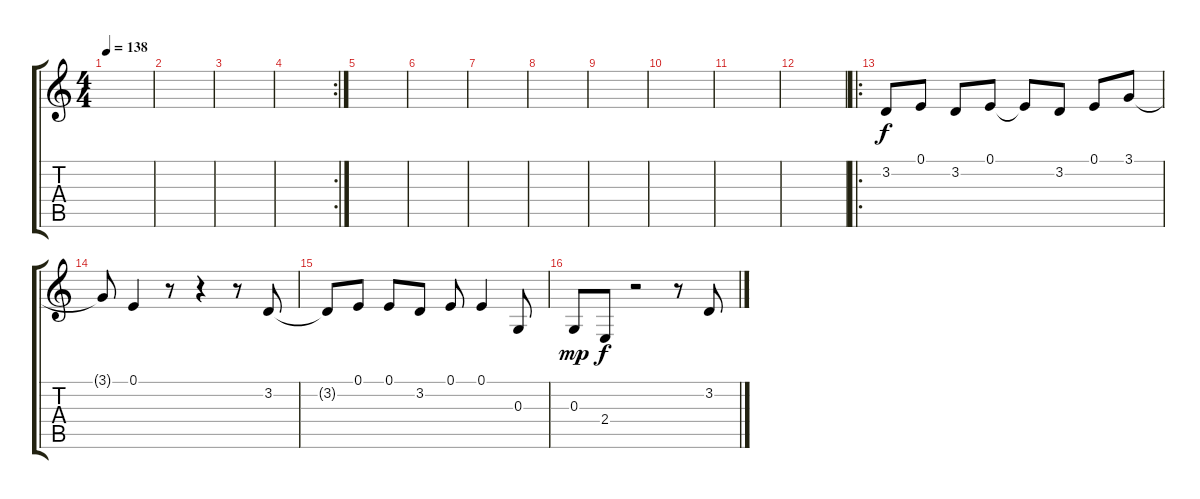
\track "" {instrument altosax}
\staff {score tabs}
\tuning (E4 B3 G3 D3 A2 E2) {hide}
\ts (4 4)
\tempo 138
\clef g2
\ks c
|
|
|
\rc 2
|
|
|
|
|
|
|
|
|
\ro
3.2.8 0.1.8 3.2.8 0.1.8 0.1{t}.8 3.2.8 0.1.8 3.1.8 |
3.1{t}.8 0.1.4 r.8 r.4 r.8 3.2.8 |
3.2{t}.8 0.1.8 0.1.8 3.2.8 0.1.8 0.1.4 0.3.8 |
0.3.8{dy mp} 2.4.8{dy f} r.2 r.8 3.2.8
